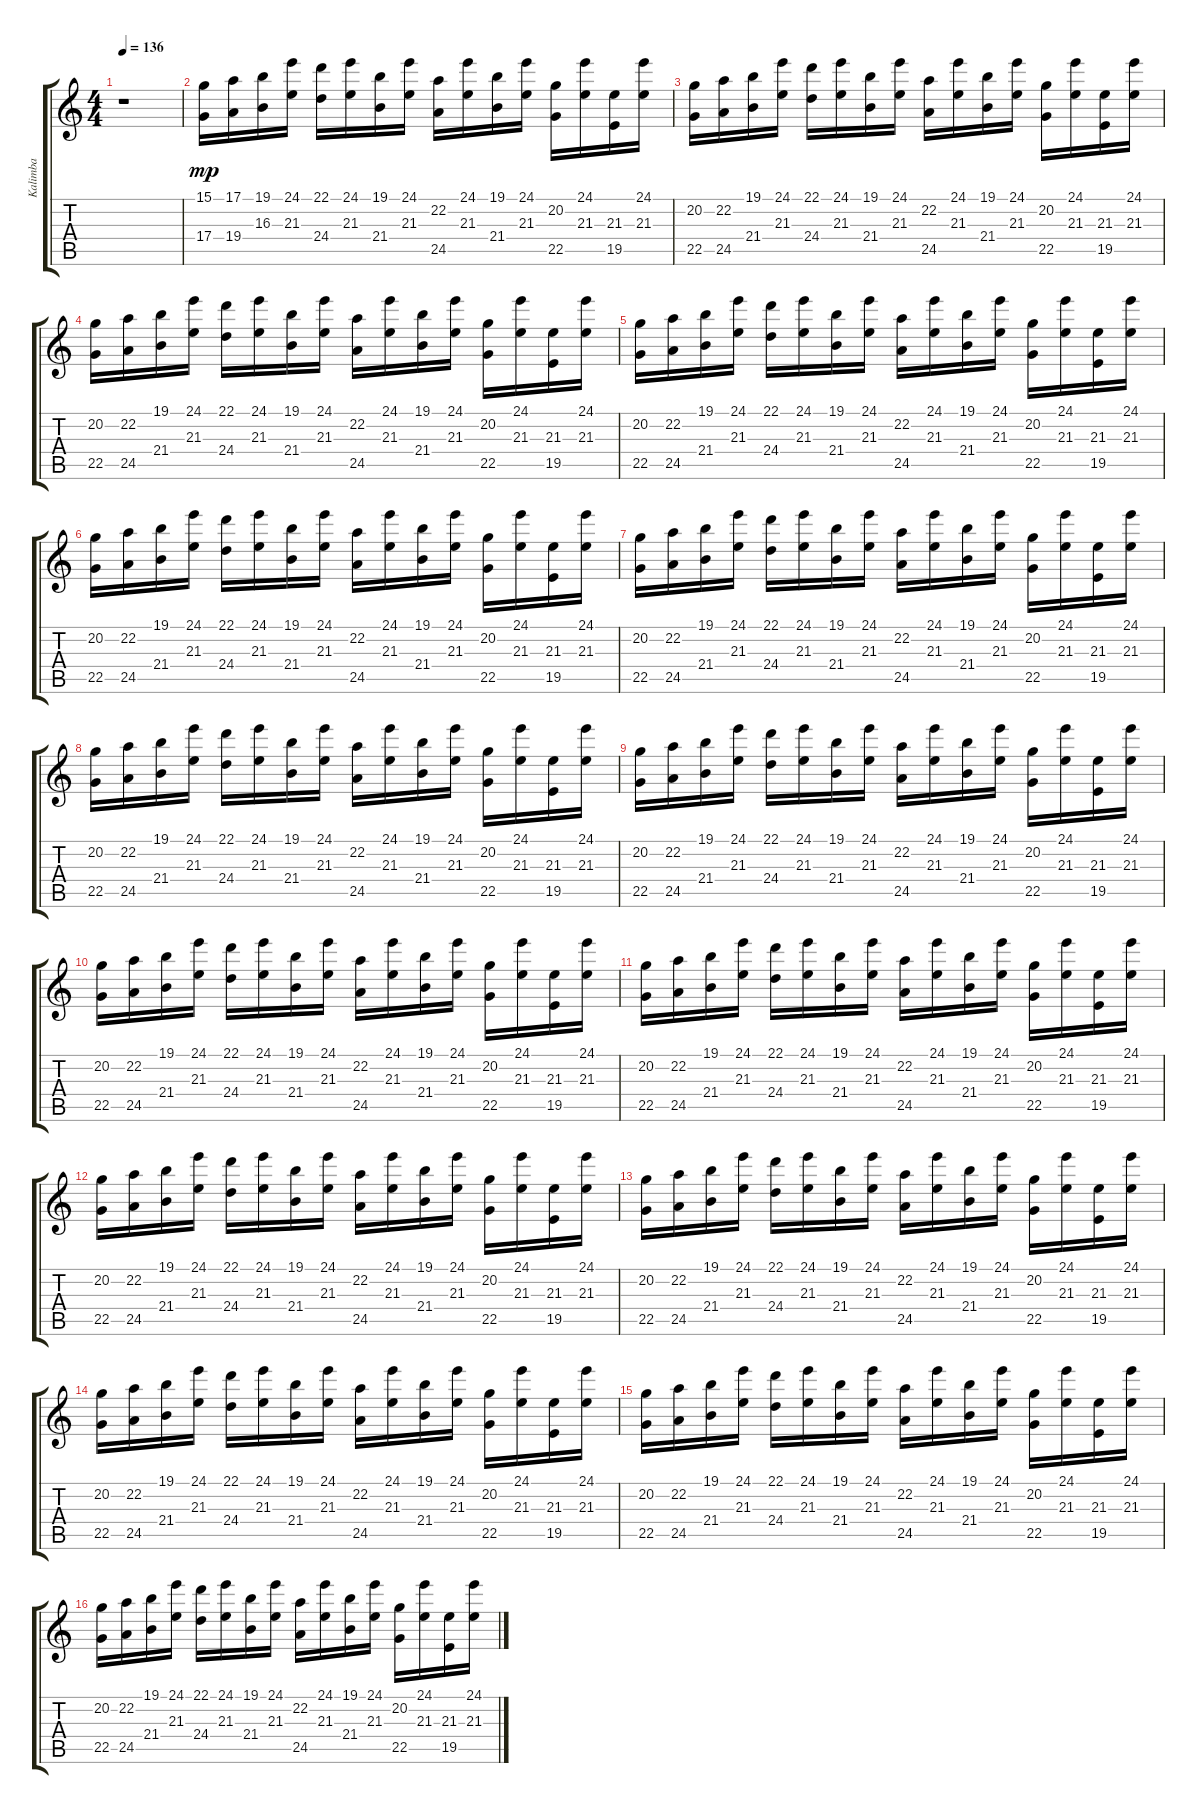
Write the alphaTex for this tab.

\track ("Kalimba        " "Kalimba   ") {instrument kalimba}
\staff {score tabs}
\tuning (E4 B3 G3 D3 A2 E2) {hide}
\ts (4 4)
\tempo 136
\clef g2
\ks c
r.1{dy mp instrument kalimba} |
(15.1 17.4).16 (17.1 19.4).16 (19.1 16.3).16 (24.1 21.3).16 (22.1 24.4).16 (24.1 21.3).16 (19.1 21.4).16 (24.1 21.3).16 (22.2 24.5).16 (24.1 21.3).16 (19.1 21.4).16 (24.1 21.3).16 (20.2 22.5).16 (24.1 21.3).16 (21.3 19.5).16 (24.1 21.3).16 |
(20.2 22.5).16 (22.2 24.5).16 (19.1 21.4).16 (24.1 21.3).16 (22.1 24.4).16 (24.1 21.3).16 (19.1 21.4).16 (24.1 21.3).16 (22.2 24.5).16 (24.1 21.3).16 (19.1 21.4).16 (24.1 21.3).16 (20.2 22.5).16 (24.1 21.3).16 (21.3 19.5).16 (24.1 21.3).16 |
(20.2 22.5).16 (22.2 24.5).16 (19.1 21.4).16 (24.1 21.3).16 (22.1 24.4).16 (24.1 21.3).16 (19.1 21.4).16 (24.1 21.3).16 (22.2 24.5).16 (24.1 21.3).16 (19.1 21.4).16 (24.1 21.3).16 (20.2 22.5).16 (24.1 21.3).16 (21.3 19.5).16 (24.1 21.3).16 |
(20.2 22.5).16 (22.2 24.5).16 (19.1 21.4).16 (24.1 21.3).16 (22.1 24.4).16 (24.1 21.3).16 (19.1 21.4).16 (24.1 21.3).16 (22.2 24.5).16 (24.1 21.3).16 (19.1 21.4).16 (24.1 21.3).16 (20.2 22.5).16 (24.1 21.3).16 (21.3 19.5).16 (24.1 21.3).16 |
(20.2 22.5).16 (22.2 24.5).16 (19.1 21.4).16 (24.1 21.3).16 (22.1 24.4).16 (24.1 21.3).16 (19.1 21.4).16 (24.1 21.3).16 (22.2 24.5).16 (24.1 21.3).16 (19.1 21.4).16 (24.1 21.3).16 (20.2 22.5).16 (24.1 21.3).16 (21.3 19.5).16 (24.1 21.3).16 |
(20.2 22.5).16 (22.2 24.5).16 (19.1 21.4).16 (24.1 21.3).16 (22.1 24.4).16 (24.1 21.3).16 (19.1 21.4).16 (24.1 21.3).16 (22.2 24.5).16 (24.1 21.3).16 (19.1 21.4).16 (24.1 21.3).16 (20.2 22.5).16 (24.1 21.3).16 (21.3 19.5).16 (24.1 21.3).16 |
(20.2 22.5).16 (22.2 24.5).16 (19.1 21.4).16 (24.1 21.3).16 (22.1 24.4).16 (24.1 21.3).16 (19.1 21.4).16 (24.1 21.3).16 (22.2 24.5).16 (24.1 21.3).16 (19.1 21.4).16 (24.1 21.3).16 (20.2 22.5).16 (24.1 21.3).16 (21.3 19.5).16 (24.1 21.3).16 |
(20.2 22.5).16 (22.2 24.5).16 (19.1 21.4).16 (24.1 21.3).16 (22.1 24.4).16 (24.1 21.3).16 (19.1 21.4).16 (24.1 21.3).16 (22.2 24.5).16 (24.1 21.3).16 (19.1 21.4).16 (24.1 21.3).16 (20.2 22.5).16 (24.1 21.3).16 (21.3 19.5).16 (24.1 21.3).16 |
(20.2 22.5).16 (22.2 24.5).16 (19.1 21.4).16 (24.1 21.3).16 (22.1 24.4).16 (24.1 21.3).16 (19.1 21.4).16 (24.1 21.3).16 (22.2 24.5).16 (24.1 21.3).16 (19.1 21.4).16 (24.1 21.3).16 (20.2 22.5).16 (24.1 21.3).16 (21.3 19.5).16 (24.1 21.3).16 |
(20.2 22.5).16 (22.2 24.5).16 (19.1 21.4).16 (24.1 21.3).16 (22.1 24.4).16 (24.1 21.3).16 (19.1 21.4).16 (24.1 21.3).16 (22.2 24.5).16 (24.1 21.3).16 (19.1 21.4).16 (24.1 21.3).16 (20.2 22.5).16 (24.1 21.3).16 (21.3 19.5).16 (24.1 21.3).16 |
(20.2 22.5).16 (22.2 24.5).16 (19.1 21.4).16 (24.1 21.3).16 (22.1 24.4).16 (24.1 21.3).16 (19.1 21.4).16 (24.1 21.3).16 (22.2 24.5).16 (24.1 21.3).16 (19.1 21.4).16 (24.1 21.3).16 (20.2 22.5).16 (24.1 21.3).16 (21.3 19.5).16 (24.1 21.3).16 |
(20.2 22.5).16 (22.2 24.5).16 (19.1 21.4).16 (24.1 21.3).16 (22.1 24.4).16 (24.1 21.3).16 (19.1 21.4).16 (24.1 21.3).16 (22.2 24.5).16 (24.1 21.3).16 (19.1 21.4).16 (24.1 21.3).16 (20.2 22.5).16 (24.1 21.3).16 (21.3 19.5).16 (24.1 21.3).16 |
(20.2 22.5).16 (22.2 24.5).16 (19.1 21.4).16 (24.1 21.3).16 (22.1 24.4).16 (24.1 21.3).16 (19.1 21.4).16 (24.1 21.3).16 (22.2 24.5).16 (24.1 21.3).16 (19.1 21.4).16 (24.1 21.3).16 (20.2 22.5).16 (24.1 21.3).16 (21.3 19.5).16 (24.1 21.3).16 |
(20.2 22.5).16 (22.2 24.5).16 (19.1 21.4).16 (24.1 21.3).16 (22.1 24.4).16 (24.1 21.3).16 (19.1 21.4).16 (24.1 21.3).16 (22.2 24.5).16 (24.1 21.3).16 (19.1 21.4).16 (24.1 21.3).16 (20.2 22.5).16 (24.1 21.3).16 (21.3 19.5).16 (24.1 21.3).16 |
(20.2 22.5).16 (22.2 24.5).16 (19.1 21.4).16 (24.1 21.3).16 (22.1 24.4).16 (24.1 21.3).16 (19.1 21.4).16 (24.1 21.3).16 (22.2 24.5).16 (24.1 21.3).16 (19.1 21.4).16 (24.1 21.3).16 (20.2 22.5).16 (24.1 21.3).16 (21.3 19.5).16 (24.1 21.3).16
